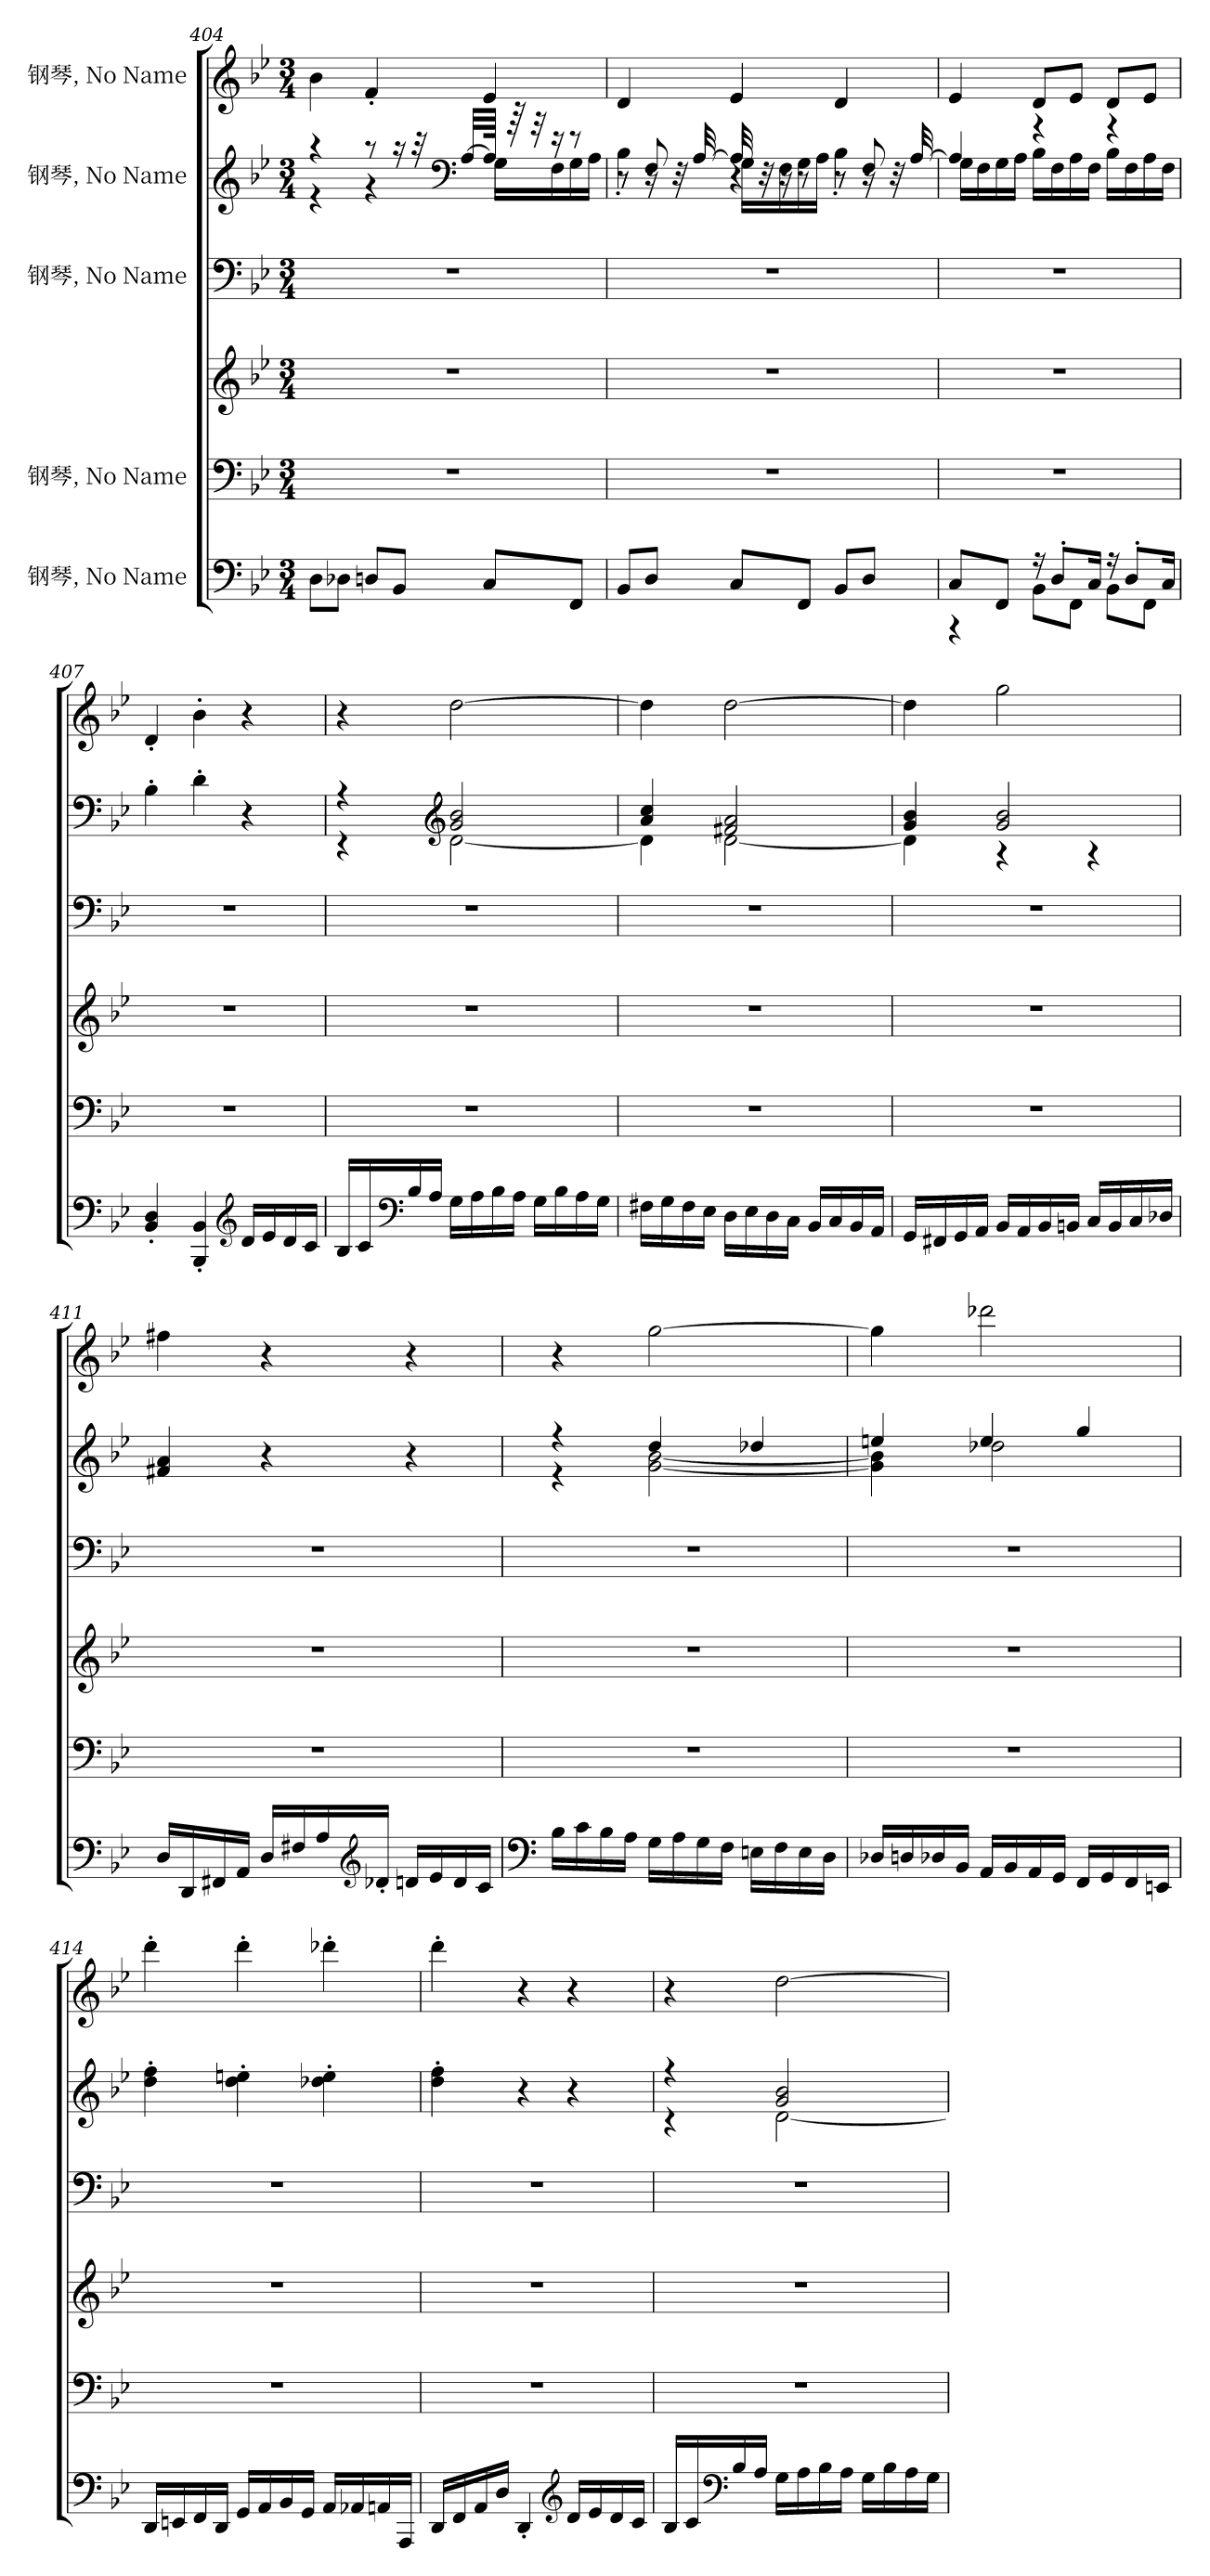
**kern	**kern	**kern	**kern	**kern	**kern
*part5	*part4	*part4	*part3	*part2	*part1
*staff6	*staff5	*staff4	*staff3	*staff2	*staff1
*I"钢琴, No Name	*I"钢琴, No Name	*	*I"钢琴, No Name	*I"钢琴, No Name	*I"钢琴, No Name
*clefF4	*clefF4	*clefG2	*clefF4	*clefG2	*clefG2
*k[b-e-]	*k[b-e-]	*k[b-e-]	*k[b-e-]	*k[b-e-]	*k[b-e-]
*M3/4	*M3/4	*M3/4	*M3/4	*M3/4	*M3/4
*MM120	*MM120	*MM120	*MM120	*MM120	*MM120
=404	=404	=404	=404	=404	=404
*	*	*	*	*^	*
8D\L	2.r	2.r	2.r	4r	4r	4b-\
8D-X\J	.	.	.	.	.	.
8Dn/L	.	.	.	8r	4r	4f'/
8BB-/J	.	.	.	16r	.	.
.	.	.	.	32r	.	.
*	*	*	*	*clefF4	*	*
.	.	.	.	[32A/LLL	.	.
8C/L	.	.	.	64A/JJJk]	16G\LL	4e-/
.	.	.	.	64r	.	.
.	.	.	.	32r	.	.
.	.	.	.	16r	16F\	.
8FF/J	.	.	.	8r	16G\	.
.	.	.	.	.	16A\JJ	.
*	*	*	*	*v	*v	*
!!LO:PB:g=z
=405	=405	=405	=405	=405	=405
*	*	*	*	*	*MM120
*	*	*	*	*^	*
*	*	*	*	*	*^	*
8BB-/L	2.r	2.r	2.r	8r	4B-'\	8r	4d/
8D/J	.	.	.	16r	.	8F/	.
.	.	.	.	32r	.	.	.
.	.	.	.	[32A/	.	.	.
8C/L	.	.	.	32A/]	16G\LL	4r	4e-/
.	.	.	.	32r	.	.	.
.	.	.	.	16r	16F\	.	.
8FF/J	.	.	.	8r	16G\	.	.
.	.	.	.	.	16A\JJ	.	.
8BB-/L	.	.	.	8r	4B-'\	8r	4d/
8D/J	.	.	.	16r	.	8F/	.
.	.	.	.	32r	.	.	.
.	.	.	.	[32A/	.	.	.
*	*	*	*	*v	*v	*v	*
=406	=406	=406	=406	=406	=406
*	*	*	*	*	*MM120
*^	*	*	*	*^	*
8C/L	4r	2.r	2.r	2.r	4A/]	16G\LL	4e-/
.	.	.	.	.	.	16F\	.
8FF/J	.	.	.	.	.	16G\	.
.	.	.	.	.	.	16A\JJ	.
16r	8BB-\L	.	.	.	4r	16B-\LL	8d/L
8D'/L	.	.	.	.	.	16F\	.
.	8FF\J	.	.	.	.	16A\	8e-/J
16C/Jk	.	.	.	.	.	16F\JJ	.
16r	8BB-\L	.	.	.	4r	16B-\LL	8d/L
8D'/L	.	.	.	.	.	16F\	.
.	8FF\J	.	.	.	.	16A\	8e-/J
16C/Jk	.	.	.	.	.	16F\JJ	.
*v	*v	*	*	*	*v	*v	*
=407	=407	=407	=407	=407	=407
4BB-/' 4D/'	2.r	2.r	2.r	4B-'\	4d'/
4BBB-/' 4BB-/'	.	.	.	4d'\	4b-'\
*clefG2	*	*	*	*	*
*	*	*	*	*	*MM120
16d/LL	.	.	.	4r	4r
16e-/	.	.	.	.	.
16d/	.	.	.	.	.
16c/JJ	.	.	.	.	.
!!LO:LB:g=z
=408	=408	=408	=408	=408	=408
*	*	*	*	*^	*
16B-/LL	2.r	2.r	2.r	4r	4r	4r
16c/	.	.	.	.	.	.
*clefF4	*	*	*	*	*	*
16B-/	.	.	.	.	.	.
16A/JJ	.	.	.	.	.	.
*	*	*	*	*clefG2	*	*
*	*	*	*	*	*	*MM120
16G\LL	.	.	.	2g/ 2b-/	[2d\	[2dd\
16A\	.	.	.	.	.	.
16B-\	.	.	.	.	.	.
16A\JJ	.	.	.	.	.	.
16G\LL	.	.	.	.	.	.
16B-\	.	.	.	.	.	.
16A\	.	.	.	.	.	.
16G\JJ	.	.	.	.	.	.
=409	=409	=409	=409	=409	=409	=409
16F#X\LL	2.r	2.r	2.r	4a/ 4cc/	4d\]	4dd\]
16G\	.	.	.	.	.	.
16F#\	.	.	.	.	.	.
16E-\JJ	.	.	.	.	.	.
*	*	*	*	*	*	*MM120
16D\LL	.	.	.	2f#X/ 2a/	[2d\	[2dd\
16E-\	.	.	.	.	.	.
16D\	.	.	.	.	.	.
16C\JJ	.	.	.	.	.	.
16BB-/LL	.	.	.	.	.	.
16C/	.	.	.	.	.	.
16BB-/	.	.	.	.	.	.
16AA/JJ	.	.	.	.	.	.
=410	=410	=410	=410	=410	=410	=410
16GG/LL	2.r	2.r	2.r	4g/ 4b-/	4d\]	4dd\]
16FF#X/	.	.	.	.	.	.
16GG/	.	.	.	.	.	.
16AA/JJ	.	.	.	.	.	.
*	*	*	*	*	*	*MM120
16BB-/LL	.	.	.	2g/ 2b-/	4r	2gg\
16AA/	.	.	.	.	.	.
16BB-/	.	.	.	.	.	.
16BBn/JJ	.	.	.	.	.	.
16C/LL	.	.	.	.	4r	.
16BB/	.	.	.	.	.	.
16C/	.	.	.	.	.	.
16D-X/JJ	.	.	.	.	.	.
*	*	*	*	*v	*v	*
!!LO:PB:g=z
=411	=411	=411	=411	=411	=411
16D/LL	2.r	2.r	2.r	4f#X/ 4a/	4ff#X\
16DD/	.	.	.	.	.
16FF#X/	.	.	.	.	.
16AA/JJ	.	.	.	.	.
16D/LL	.	.	.	4r	4r
16F#X/	.	.	.	.	.
16A/	.	.	.	.	.
*clefG2	*	*	*	*	*
16d-X'/JJ	.	.	.	.	.
*	*	*	*	*	*MM120
16dn/LL	.	.	.	4r	4r
16e-/	.	.	.	.	.
16d/	.	.	.	.	.
16c/JJ	.	.	.	.	.
=412	=412	=412	=412	=412	=412
*clefF4	*	*	*	*	*
*	*	*	*	*^	*
16B-\LL	2.r	2.r	2.r	4r	4r	4r
16c\	.	.	.	.	.	.
16B-\	.	.	.	.	.	.
16A\JJ	.	.	.	.	.	.
*	*	*	*	*	*	*MM120
16G\LL	.	.	.	4dd/	[2g\ [2b-\	[2gg\
16A\	.	.	.	.	.	.
16G\	.	.	.	.	.	.
16F\JJ	.	.	.	.	.	.
16En\LL	.	.	.	4dd-X/	.	.
16F\	.	.	.	.	.	.
16E\	.	.	.	.	.	.
16D\JJ	.	.	.	.	.	.
!!LO:LB:g=z
=413	=413	=413	=413	=413	=413	=413
16D-X/LL	2.r	2.r	2.r	4een/	4g\] 4b-\]	4gg\]
16Dn/	.	.	.	.	.	.
16D-X/	.	.	.	.	.	.
16BB-/JJ	.	.	.	.	.	.
*	*	*	*	*	*	*MM120
16AA/LL	.	.	.	4ee/	2dd-X\	2ddd-X\
16BB-/	.	.	.	.	.	.
16AA/	.	.	.	.	.	.
16GG/JJ	.	.	.	.	.	.
16FF/LL	.	.	.	4gg/	.	.
16GG/	.	.	.	.	.	.
16FF/	.	.	.	.	.	.
16EEn/JJ	.	.	.	.	.	.
*	*	*	*	*v	*v	*
=414	=414	=414	=414	=414	=414
16DD/LL	2.r	2.r	2.r	4dd\' 4ff\'	4ddd'\
16EEn/	.	.	.	.	.
16FF/	.	.	.	.	.
16DD/JJ	.	.	.	.	.
16GG/LL	.	.	.	4dd\' 4een\'	4ddd'\
16AA/	.	.	.	.	.
16BB-/	.	.	.	.	.
16GG/JJ	.	.	.	.	.
16AA/LL	.	.	.	4dd-X\' 4ee\'	4ddd-X'\
16AA-X/	.	.	.	.	.
16AAn/	.	.	.	.	.
16AAA/JJ	.	.	.	.	.
=415	=415	=415	=415	=415	=415
16DD/LL	2.r	2.r	2.r	4dd\' 4ff\'	4ddd'\
16FF/	.	.	.	.	.
16AA/	.	.	.	.	.
16D/JJ	.	.	.	.	.
4DD'/	.	.	.	4r	4r
*clefG2	*	*	*	*	*
*	*	*	*	*	*MM120
16d/LL	.	.	.	4r	4r
16e-/	.	.	.	.	.
16d/	.	.	.	.	.
16c/JJ	.	.	.	.	.
!!LO:PB:g=z
=416	=416	=416	=416	=416	=416
*	*	*	*	*^	*
16B-/LL	2.r	2.r	2.r	4r	4r	4r
16c/	.	.	.	.	.	.
*clefF4	*	*	*	*	*	*
16B-/	.	.	.	.	.	.
16A/JJ	.	.	.	.	.	.
*	*	*	*	*	*	*MM120
16G\LL	.	.	.	2g/ 2b-/	[2d\	[2dd\
16A\	.	.	.	.	.	.
16B-\	.	.	.	.	.	.
16A\JJ	.	.	.	.	.	.
16G\LL	.	.	.	.	.	.
16B-\	.	.	.	.	.	.
16A\	.	.	.	.	.	.
16G\JJ	.	.	.	.	.	.
*	*	*	*	*v	*v	*
=	=	=	=	=	=
*-	*-	*-	*-	*-	*-
